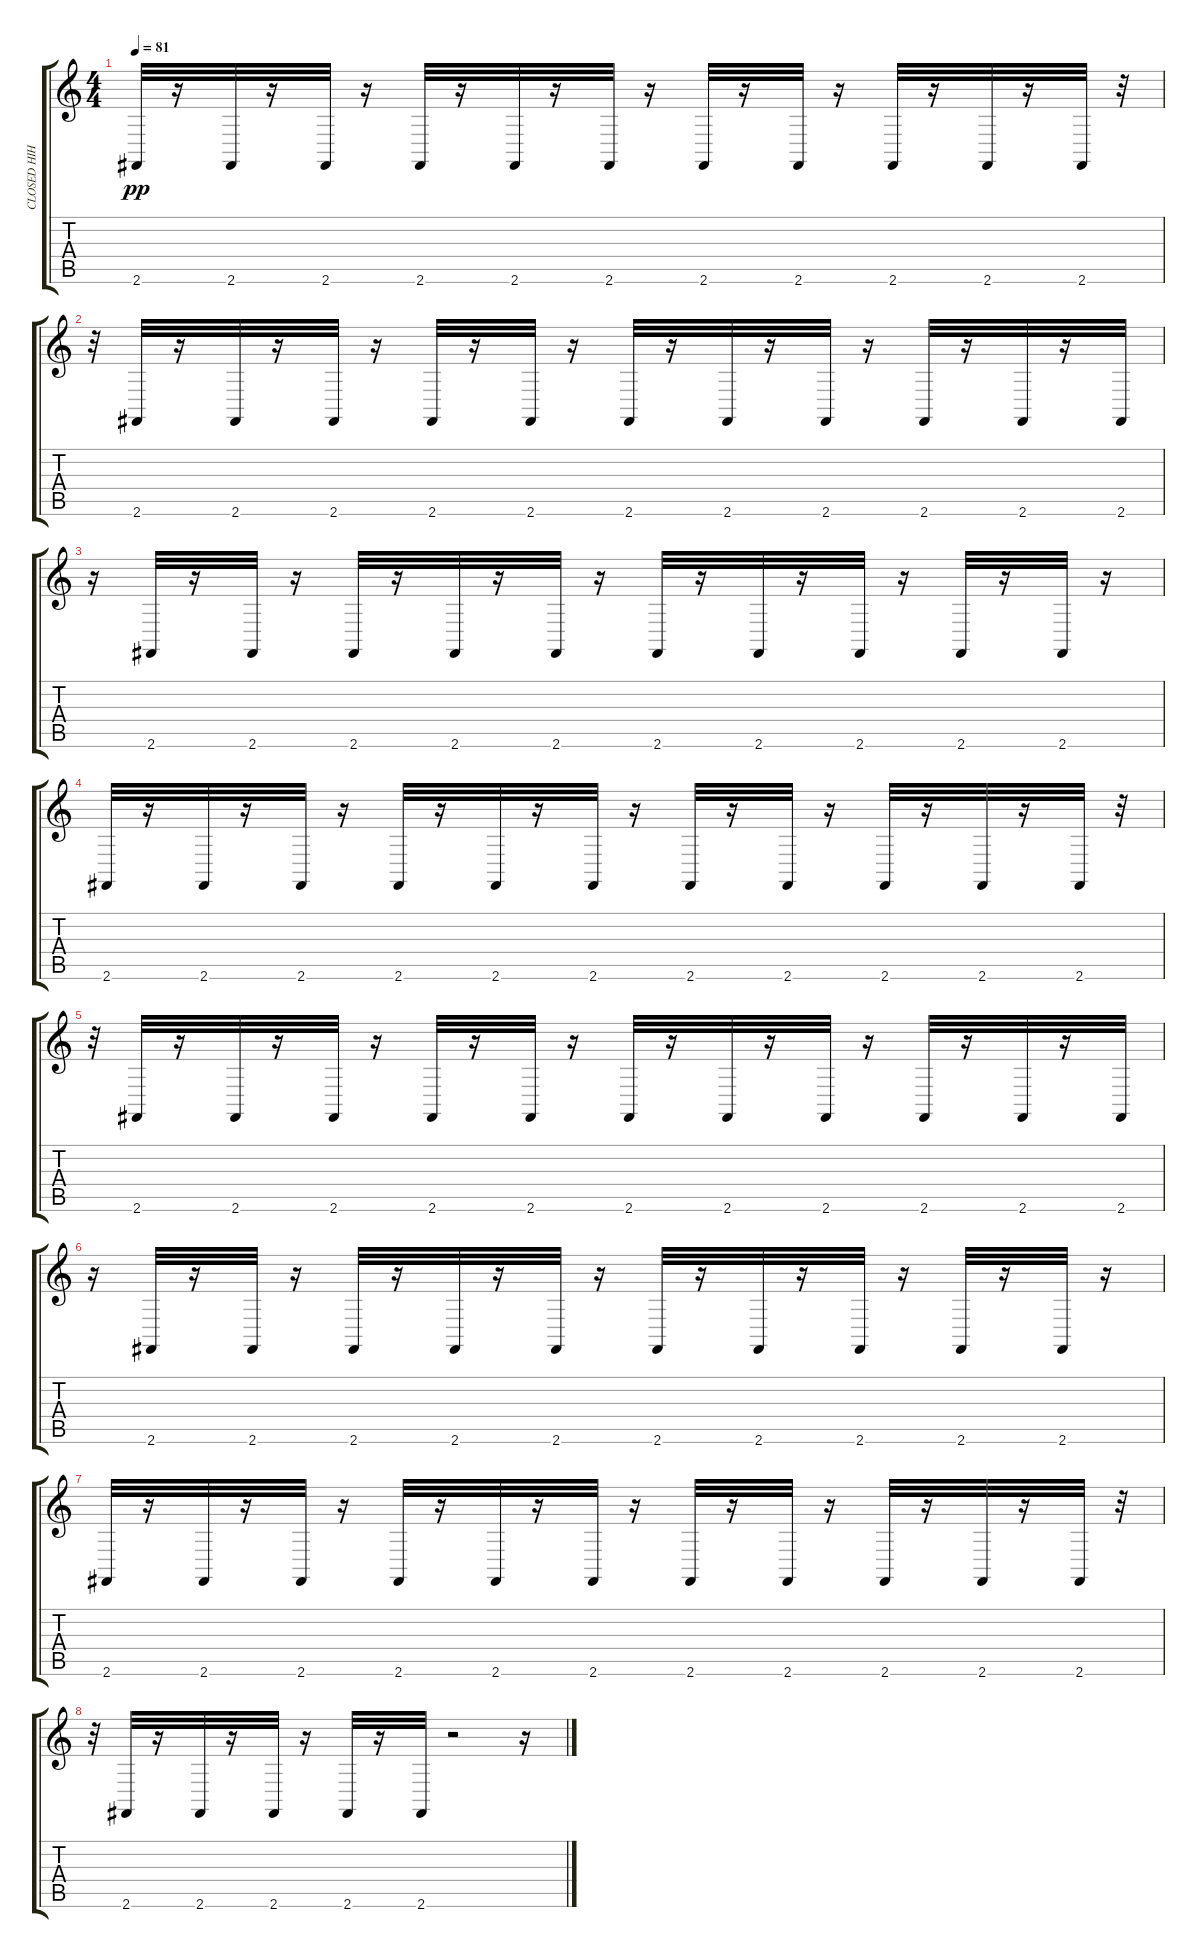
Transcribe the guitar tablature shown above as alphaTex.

\track ("CLOSED HIHAT." "CLOSED HIH") {instrument acousticgrandpiano}
\staff {score tabs}
\tuning (E4 B3 G3 D3 A2 E2) {hide}
\ts (4 4)
\tempo 81
\clef g2
\ks c
2.6.32{dy pp} r.16 2.6.32 r.16 2.6.32 r.16 2.6.32 r.16 2.6.32 r.16 2.6.32 r.16 2.6.32 r.16 2.6.32 r.16 2.6.32 r.16 2.6.32 r.16 2.6.32 r.32 |
r.32 2.6.32 r.16 2.6.32 r.16 2.6.32 r.16 2.6.32 r.16 2.6.32 r.16 2.6.32 r.16 2.6.32 r.16 2.6.32 r.16 2.6.32 r.16 2.6.32 r.16 2.6.32 |
r.16 2.6.32 r.16 2.6.32 r.16 2.6.32 r.16 2.6.32 r.16 2.6.32 r.16 2.6.32 r.16 2.6.32 r.16 2.6.32 r.16 2.6.32 r.16 2.6.32 r.16 |
2.6.32 r.16 2.6.32 r.16 2.6.32 r.16 2.6.32 r.16 2.6.32 r.16 2.6.32 r.16 2.6.32 r.16 2.6.32 r.16 2.6.32 r.16 2.6.32 r.16 2.6.32 r.32 |
r.32 2.6.32 r.16 2.6.32 r.16 2.6.32 r.16 2.6.32 r.16 2.6.32 r.16 2.6.32 r.16 2.6.32 r.16 2.6.32 r.16 2.6.32 r.16 2.6.32 r.16 2.6.32 |
r.16 2.6.32 r.16 2.6.32 r.16 2.6.32 r.16 2.6.32 r.16 2.6.32 r.16 2.6.32 r.16 2.6.32 r.16 2.6.32 r.16 2.6.32 r.16 2.6.32 r.16 |
2.6.32 r.16 2.6.32 r.16 2.6.32 r.16 2.6.32 r.16 2.6.32 r.16 2.6.32 r.16 2.6.32 r.16 2.6.32 r.16 2.6.32 r.16 2.6.32 r.16 2.6.32 r.32 |
r.32 2.6.32 r.16 2.6.32 r.16 2.6.32 r.16 2.6.32 r.16 2.6.32 r.2 r.16
